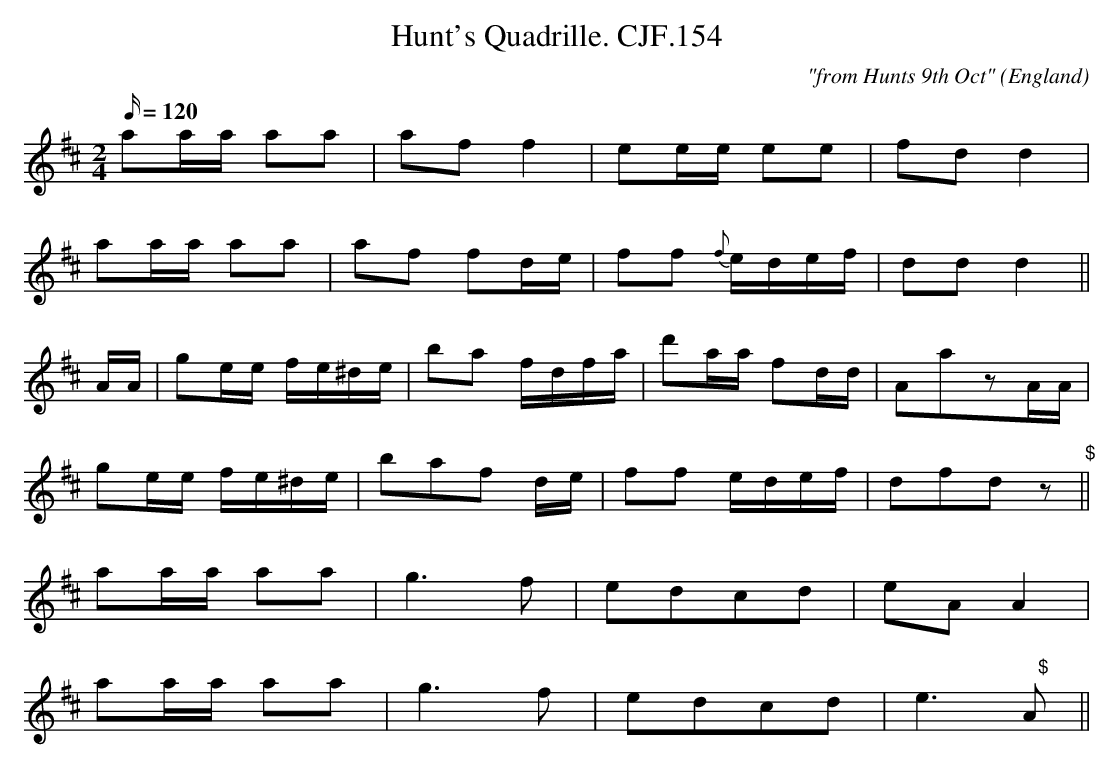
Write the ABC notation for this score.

X:1
T:Hunt's Quadrille. CJF.154
M:2/4
L:1/16
Q:120
C:"from Hunts 9th Oct"
O:England
K:D
a2aa a2a2|a2f2f4|e2ee e2e2|f2d2d4|!a2aa a2a2|\
a2f2 f2de|f2f2 {f}edef|d2d2d4h||!
AA|g2ee fe^de|b2a2 fdfa|d'2aa f2dd|A2a2z2AA|!\
g2ee fe^de|b2a2f2 de|
f2f2 edef|d2f2d2z2"$"||!a2aa a2a2|g6f2|e2d2c2d2|\
e2A2A4|!a2aa a2a2|g6f2|e2d2c2d2|e6"    $"A2||
